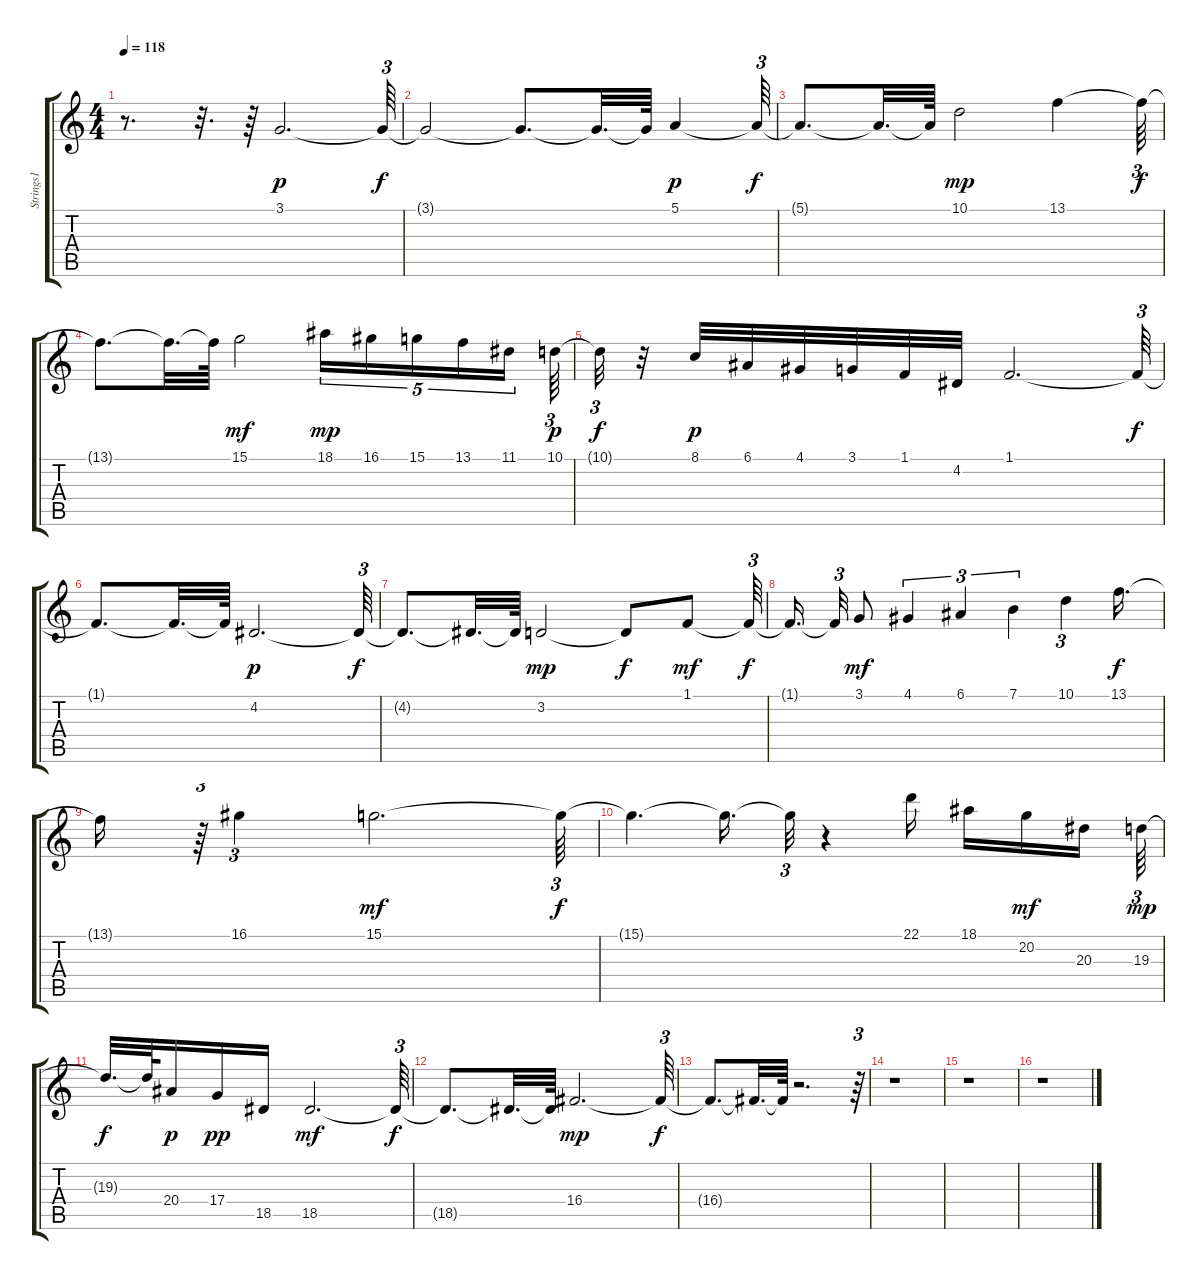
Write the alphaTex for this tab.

\track ("Strings1" "Strings1") {instrument stringensemble1}
\staff {score tabs}
\tuning (E4 B3 G3 D3 A2 E2) {hide}
\ts (4 4)
\tempo 118
\clef g2
\ks c
r.8{d dy f} r.32{d} r.64 3.1.2{d dy p} 3.1{t}.64{tu (3 2) dy f} |
3.1{t}.2 3.1{t}.8{d} 3.1{t}.32{d} 3.1{t}.64 5.1.4{dy p} 5.1{t}.64{tu (3 2) dy f} |
5.1{t}.8{d} 5.1{t}.32{d} 5.1{t}.64 10.1.2{dy mp} 13.1.4 13.1{t}.64{tu (3 2) dy f} |
13.1{t}.8{d} 13.1{t}.32{d} 13.1{t}.64 15.1.2{dy mf} 18.1.16{tu (5 4) dy mp} 16.1.16{tu (5 4)} 15.1.16{tu (5 4)} 13.1.16{tu (5 4)} 11.1.16{tu (5 4)} 10.1.64{tu (3 2) dy p} |
10.1{t}.32{tu (3 2) dy f} r.32 8.1.32{dy p} 6.1.32 4.1.32 3.1.32 1.1.32 4.2.32 1.1.2{d} 1.1{t}.64{tu (3 2) dy f} |
1.1{t}.8{d} 1.1{t}.32{d} 1.1{t}.64 4.2.2{d dy p} 4.2{t}.64{tu (3 2) dy f} |
4.2{t}.8{d} 4.2{t}.32{d} 4.2{t}.64 3.2.2{dy mp} 3.2{t}.8{dy f} 1.1.8{dy mf} 1.1{t}.64{tu (3 2) dy f} |
1.1{t}.16{d} 1.1{t}.32{tu (3 2)} 3.1.8{dy mf} 4.1.4{tu (3 2)} 6.1.4{tu (3 2)} 7.1.4{tu (3 2)} 10.1.4{tu (3 2)} 13.1.16{d dy f} |
13.1{t}.16 r.64{tu (3 2)} 16.1.4{tu (3 2)} 15.1.2{d dy mf} 15.1{t}.64{tu (3 2) dy f} |
15.1{t}.4{d} 15.1{t}.16{d} 15.1{t}.32{tu (3 2)} r.4 22.1.16 18.1.16 20.2.16{dy mf} 20.3.16 19.3.64{tu (3 2) dy mp} |
19.3{t}.32{d dy f} 19.3{t}.64 20.4.16{dy p} 17.4.16{dy pp} 18.5.16 18.5.2{d dy mf} 18.5{t}.64{tu (3 2) dy f} |
18.5{t}.8{d} 18.5{t}.32{d} 18.5{t}.64 16.4.2{d dy mp} 16.4{t}.64{tu (3 2) dy f} |
16.4{t}.8{d} 16.4{t}.32{d} 16.4{t}.64 r.2{d} r.64{tu (3 2)} |
r.1 |
r.1 |
r.1
